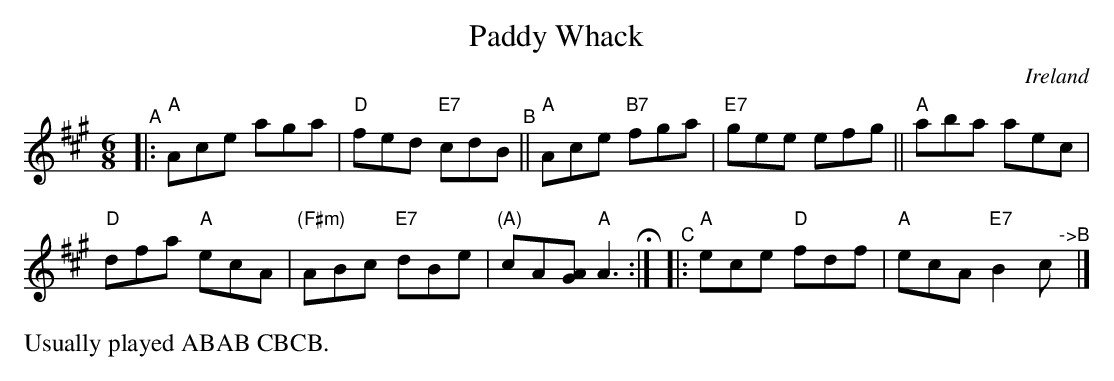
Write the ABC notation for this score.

X:1
T: Paddy Whack
O: Ireland
M: 6/8
L: 1/8
K: A
"^A"|: "A"Ace aga | "D"fed "E7"cdB "^B"|| "A"Ace "B7"fga | "E7"gee efg || "A"aba aec |
"D"dfa "A"ecA | "(F#m)"ABc "E7"dBe | "(A)"cA[GA] "A"A3 H:| "^C"|: "A"ece "D"fdf | "A"ecA "E7"B2c"^->B"[|] |]
